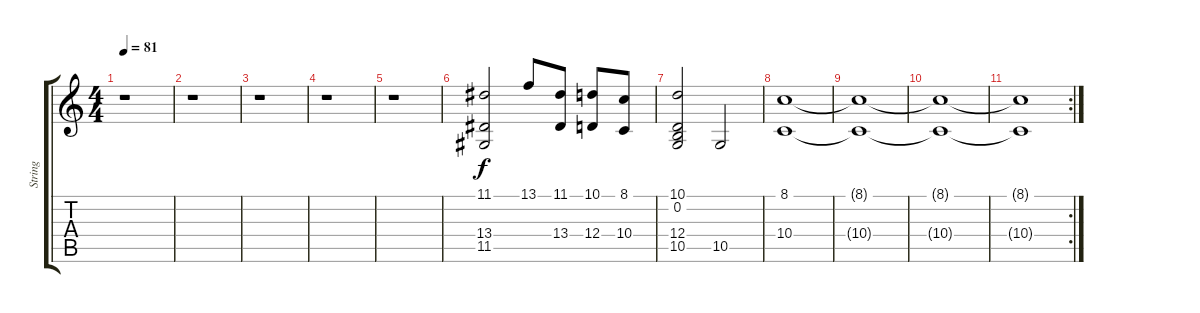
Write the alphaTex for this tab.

\track ("String" "String") {instrument stringensemble2}
\staff {score tabs}
\tuning (E4 B3 G3 D3 A2 E2) {hide}
\ts (4 4)
\tempo 81
\clef g2
\ks c
r.1{dy f} |
r.1 |
r.1 |
r.1 |
r.1 |
(11.1 13.4 11.5).2 13.1.8 (11.1 13.4).8 (10.1 12.4).8 (8.1 10.4).8 |
(10.1 0.2 12.4 10.5).2 10.5.2 |
(8.1 10.4).1 |
(8.1{t} 10.4{t}).1 |
(8.1{t} 10.4{t}).1 |
\rc 2
(8.1{t} 10.4{t}).1
